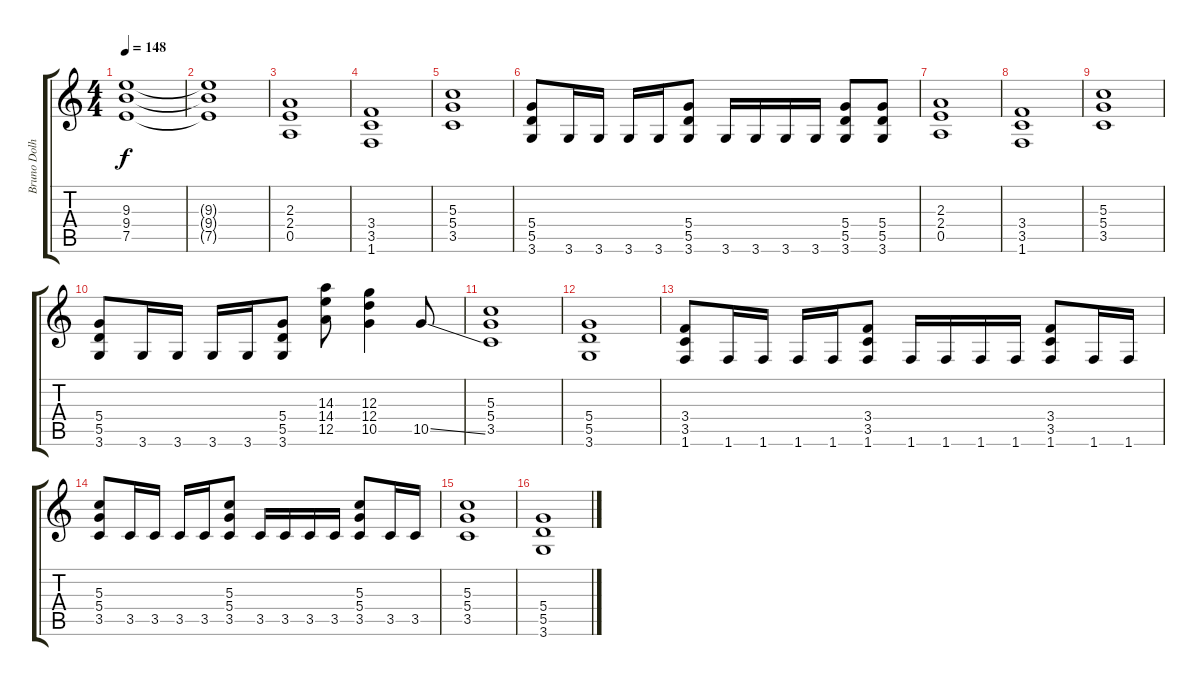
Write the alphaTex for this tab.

\track ("Bruno Dolheguy" "Bruno Dolh") {instrument overdrivenguitar}
\staff {score tabs}
\tuning (E4 B3 G3 D3 A2 E2) {hide}
\ts (4 4)
\tempo 148
\clef g2
\ks c
(9.3 9.4 7.5).1{dy f} |
(9.3{t} 9.4{t} 7.5{t}).1 |
(2.3 2.4 0.5).1 |
(3.4 3.5 1.6).1 |
(5.3 5.4 3.5).1 |
(5.4 5.5 3.6).8 3.6.16 3.6.16 3.6.16 3.6.16 (5.4 5.5 3.6).8 3.6.16 3.6.16 3.6.16 3.6.16 (5.4 5.5 3.6).8 (5.4 5.5 3.6).8 |
(2.3 2.4 0.5).1 |
(3.4 3.5 1.6).1 |
(5.3 5.4 3.5).1 |
(5.4 5.5 3.6).8 3.6.16 3.6.16 3.6.16 3.6.16 (5.4 5.5 3.6).8 (14.3 14.4 12.5).8 (12.3 12.4 10.5).4 10.5{ss}.8 |
(5.3 5.4 3.5).1 |
(5.4 5.5 3.6).1 |
(3.4 3.5 1.6).8 1.6.16 1.6.16 1.6.16 1.6.16 (3.4 3.5 1.6).8 1.6.16 1.6.16 1.6.16 1.6.16 (3.4 3.5 1.6).8 1.6.16 1.6.16 |
(5.3 5.4 3.5).8 3.5.16 3.5.16 3.5.16 3.5.16 (5.3 5.4 3.5).8 3.5.16 3.5.16 3.5.16 3.5.16 (5.3 5.4 3.5).8 3.5.16 3.5.16 |
(5.3 5.4 3.5).1 |
(5.4 5.5 3.6).1
